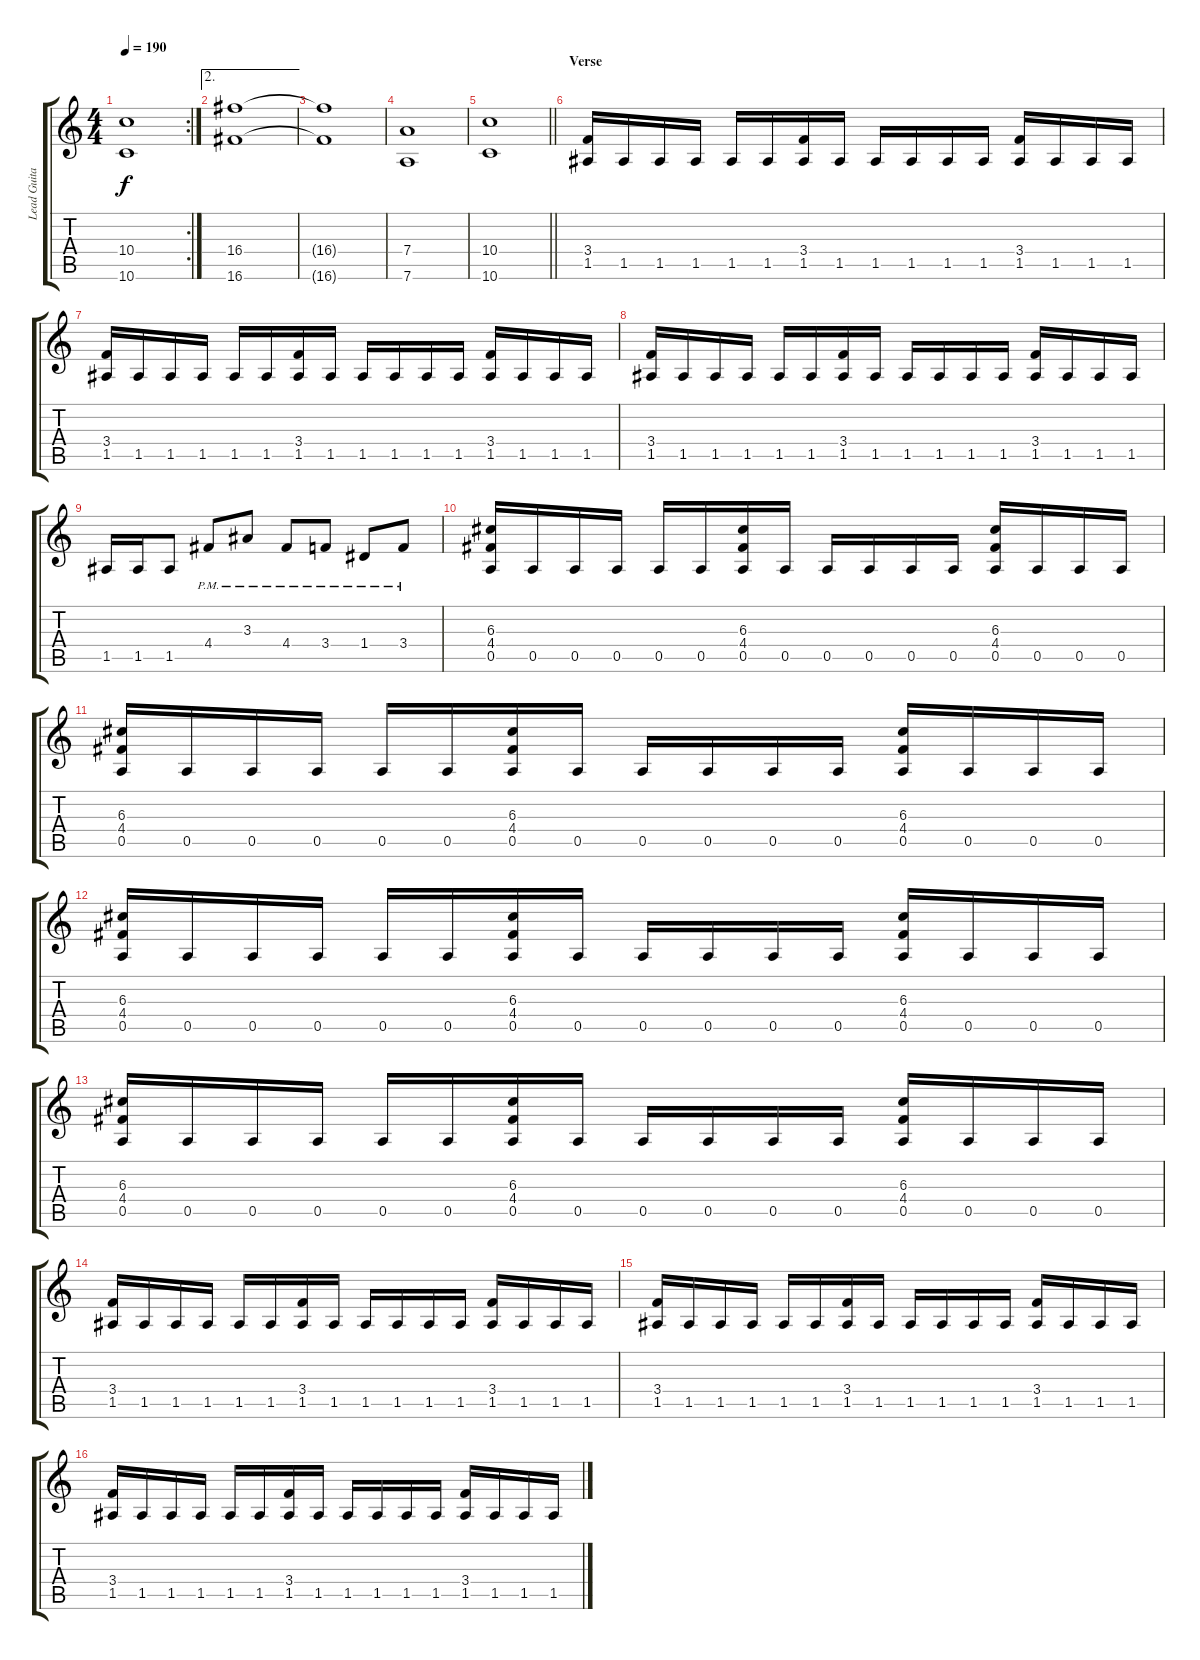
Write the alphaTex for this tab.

\track ("Lead Guitar" "Lead Guita") {instrument distortionguitar}
\staff {score tabs}
\tuning (E4 B3 G3 D3 A2 D2) {hide}
\rc 2
\ts (4 4)
\tempo 190
\clef g2
\ks c
(10.4 10.6).1{dy f} |
\ae 2
(16.4 16.6).1 |
(16.4{t} 16.6{t}).1 |
(7.4 7.6).1 |
\barLineRight lightlight
(10.4 10.6).1 |
\section ("" "Verse")
(3.4 1.5).16 1.5.16 1.5.16 1.5.16 1.5.16 1.5.16 (3.4 1.5).16 1.5.16 1.5.16 1.5.16 1.5.16 1.5.16 (3.4 1.5).16 1.5.16 1.5.16 1.5.16 |
(3.4 1.5).16 1.5.16 1.5.16 1.5.16 1.5.16 1.5.16 (3.4 1.5).16 1.5.16 1.5.16 1.5.16 1.5.16 1.5.16 (3.4 1.5).16 1.5.16 1.5.16 1.5.16 |
(3.4 1.5).16 1.5.16 1.5.16 1.5.16 1.5.16 1.5.16 (3.4 1.5).16 1.5.16 1.5.16 1.5.16 1.5.16 1.5.16 (3.4 1.5).16 1.5.16 1.5.16 1.5.16 |
1.5.16 1.5.16 1.5.8 4.4{pm}.8 3.3{pm}.8 4.4{pm}.8 3.4{pm}.8 1.4{pm}.8 3.4{pm}.8 |
(6.3 4.4 0.5).16 0.5.16 0.5.16 0.5.16 0.5.16 0.5.16 (6.3 4.4 0.5).16 0.5.16 0.5.16 0.5.16 0.5.16 0.5.16 (6.3 4.4 0.5).16 0.5.16 0.5.16 0.5.16 |
(6.3 4.4 0.5).16 0.5.16 0.5.16 0.5.16 0.5.16 0.5.16 (6.3 4.4 0.5).16 0.5.16 0.5.16 0.5.16 0.5.16 0.5.16 (6.3 4.4 0.5).16 0.5.16 0.5.16 0.5.16 |
(6.3 4.4 0.5).16 0.5.16 0.5.16 0.5.16 0.5.16 0.5.16 (6.3 4.4 0.5).16 0.5.16 0.5.16 0.5.16 0.5.16 0.5.16 (6.3 4.4 0.5).16 0.5.16 0.5.16 0.5.16 |
(6.3 4.4 0.5).16 0.5.16 0.5.16 0.5.16 0.5.16 0.5.16 (6.3 4.4 0.5).16 0.5.16 0.5.16 0.5.16 0.5.16 0.5.16 (6.3 4.4 0.5).16 0.5.16 0.5.16 0.5.16 |
(3.4 1.5).16 1.5.16 1.5.16 1.5.16 1.5.16 1.5.16 (3.4 1.5).16 1.5.16 1.5.16 1.5.16 1.5.16 1.5.16 (3.4 1.5).16 1.5.16 1.5.16 1.5.16 |
(3.4 1.5).16 1.5.16 1.5.16 1.5.16 1.5.16 1.5.16 (3.4 1.5).16 1.5.16 1.5.16 1.5.16 1.5.16 1.5.16 (3.4 1.5).16 1.5.16 1.5.16 1.5.16 |
(3.4 1.5).16 1.5.16 1.5.16 1.5.16 1.5.16 1.5.16 (3.4 1.5).16 1.5.16 1.5.16 1.5.16 1.5.16 1.5.16 (3.4 1.5).16 1.5.16 1.5.16 1.5.16
